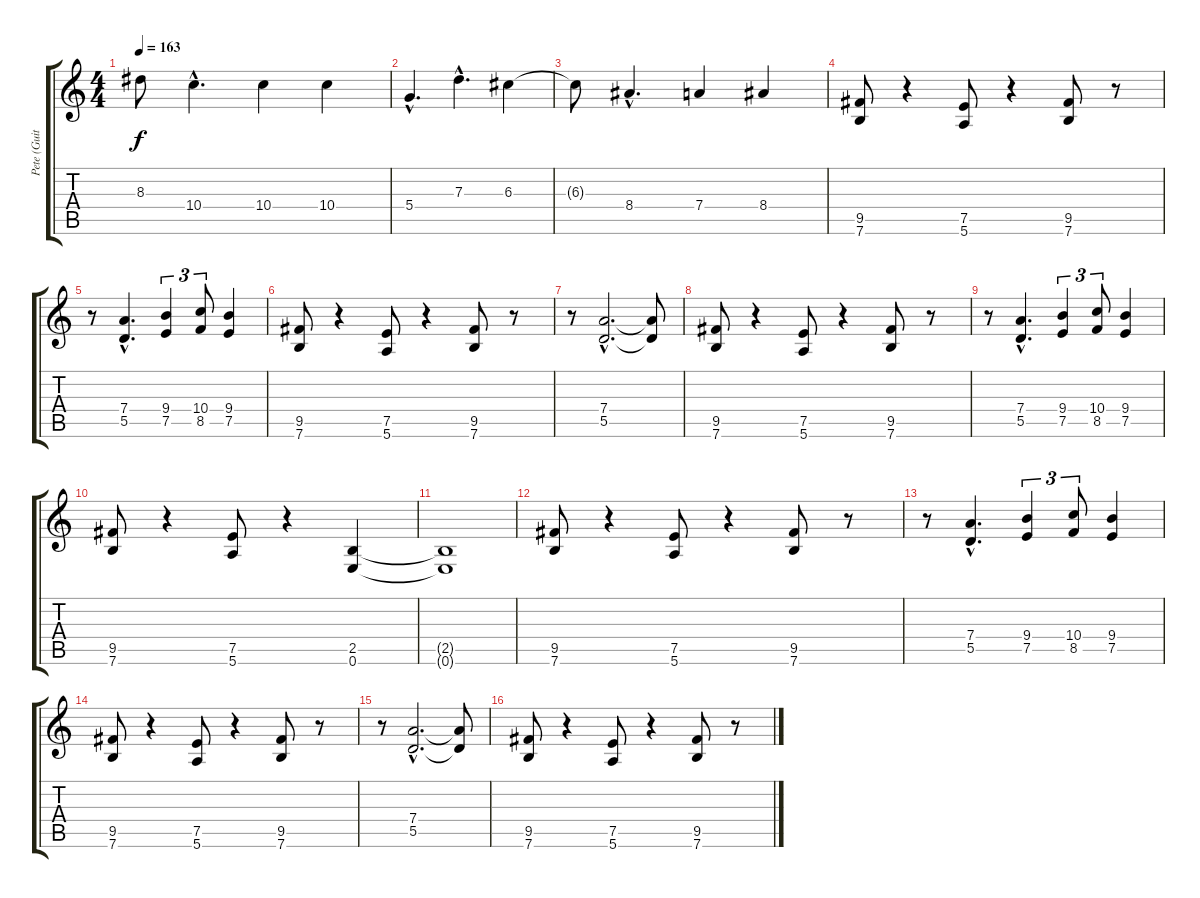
\track ("Pete (Guitar)" "Pete (Guit") {instrument overdrivenguitar}
\staff {score tabs}
\tuning (E4 B3 G3 D3 A2 E2) {hide}
\ts (4 4)
\tempo 163
\clef g2
\ks c
8.3{t}.8{dy f} 10.4{hac}.4{d} 10.4.4 10.4.4 |
5.4{hac}.4{d} 7.3{hac}.4{d} 6.3.4 |
6.3{t}.8 8.4{hac}.4{d} 7.4.4 8.4.4 |
(9.5 7.6).8 r.4 (7.5 5.6).8 r.4 (9.5 7.6).8 r.8 |
r.8 (7.4{hac} 5.5{hac}).4{d} (9.4 7.5).4{tu (3 2)} (10.4 8.5).8{tu (3 2)} (9.4 7.5).4 |
(9.5 7.6).8 r.4 (7.5 5.6).8 r.4 (9.5 7.6).8 r.8 |
r.8 (7.4{hac} 5.5{hac}).2{d} (7.4{t} 5.5{t}).8 |
(9.5 7.6).8 r.4 (7.5 5.6).8 r.4 (9.5 7.6).8 r.8 |
r.8 (7.4{hac} 5.5{hac}).4{d} (9.4 7.5).4{tu (3 2)} (10.4 8.5).8{tu (3 2)} (9.4 7.5).4 |
(9.5 7.6).8 r.4 (7.5 5.6).8 r.4 (2.5 0.6).4 |
(2.5{t} 0.6{t}).1 |
(9.5 7.6).8 r.4 (7.5 5.6).8 r.4 (9.5 7.6).8 r.8 |
r.8 (7.4{hac} 5.5{hac}).4{d} (9.4 7.5).4{tu (3 2)} (10.4 8.5).8{tu (3 2)} (9.4 7.5).4 |
(9.5 7.6).8 r.4 (7.5 5.6).8 r.4 (9.5 7.6).8 r.8 |
r.8 (7.4{hac} 5.5{hac}).2{d} (7.4{t} 5.5{t}).8 |
(9.5 7.6).8 r.4 (7.5 5.6).8 r.4 (9.5 7.6).8 r.8
